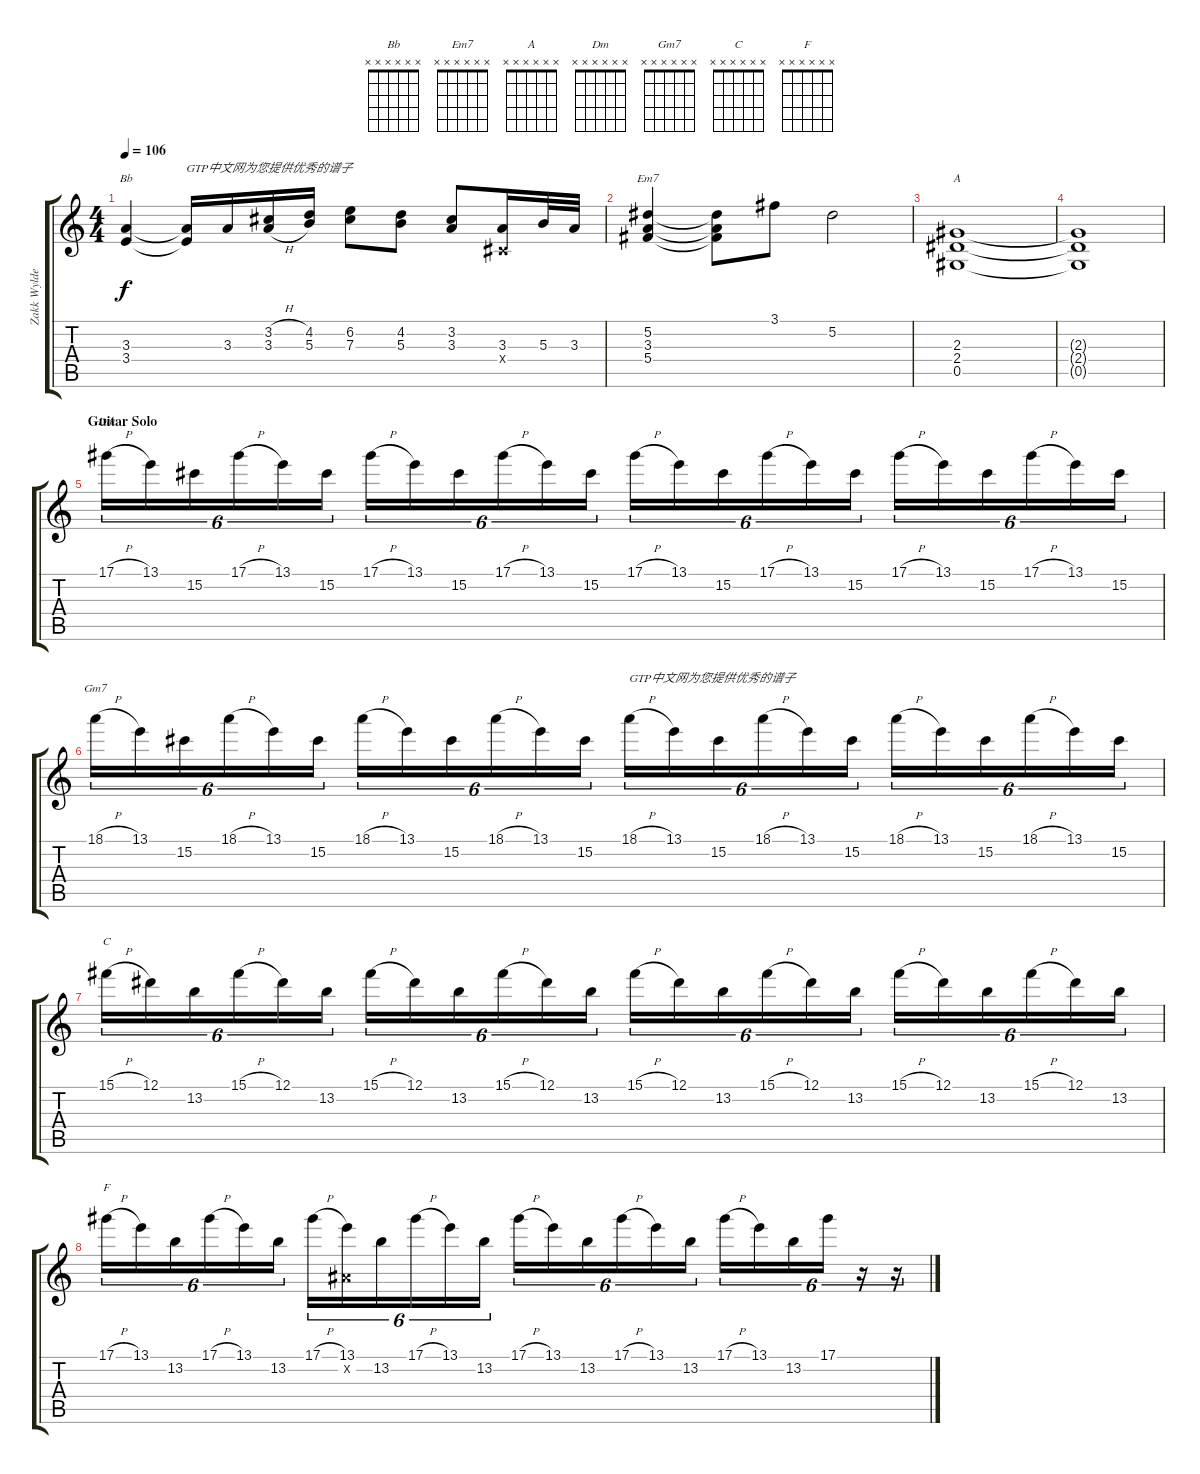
\track ("Zakk Wylde" "Zakk Wylde") {instrument distortionguitar}
\staff {score tabs}
\tuning (Eb4 Bb3 Gb3 Db3 Ab2 Eb2) {hide}
\chord ("Bb" x x x x x x)
\chord ("Em7" x x x x x x)
\chord ("A" x x x x x x)
\chord ("Dm" x x x x x x)
\chord ("Gm7" x x x x x x)
\chord ("C" x x x x x x)
\chord ("F" x x x x x x)
\ts (4 4)
\tempo 106
\clef g2
\ks c
(3.3 3.4).4{ch "Bb" dy f} (3.3{t} 3.4{t}).16{txt "GTP中文网为您提供优秀的谱子"} 3.3.16 (3.2{h} 3.3{h}).16 (4.2 5.3).16 (6.2 7.3).8 (4.2 5.3).8 (3.2 3.3).8 (3.3 0.4{x}).16 5.3.32 3.3.32 |
(5.2 3.3 5.4).4{ch "Em7"} (5.2{t} 3.3{t} 5.4{t}).8 3.1.8 5.2.2 |
(2.3 2.4 0.5).1{ch "A"} |
(2.3{t} 2.4{t} 0.5{t}).1 |
\section ("" "Guitar Solo")
17.1{h}.16{tu (6 4) ch "Dm"} 13.1.16{tu (6 4)} 15.2.16{tu (6 4)} 17.1{h}.16{tu (6 4)} 13.1.16{tu (6 4)} 15.2.16{tu (6 4)} 17.1{h}.16{tu (6 4)} 13.1.16{tu (6 4)} 15.2.16{tu (6 4)} 17.1{h}.16{tu (6 4)} 13.1.16{tu (6 4)} 15.2.16{tu (6 4)} 17.1{h}.16{tu (6 4)} 13.1.16{tu (6 4)} 15.2.16{tu (6 4)} 17.1{h}.16{tu (6 4)} 13.1.16{tu (6 4)} 15.2.16{tu (6 4)} 17.1{h}.16{tu (6 4)} 13.1.16{tu (6 4)} 15.2.16{tu (6 4)} 17.1{h}.16{tu (6 4)} 13.1.16{tu (6 4)} 15.2.16{tu (6 4)} |
18.1{h}.16{tu (6 4) ch "Gm7"} 13.1.16{tu (6 4)} 15.2.16{tu (6 4)} 18.1{h}.16{tu (6 4)} 13.1.16{tu (6 4)} 15.2.16{tu (6 4)} 18.1{h}.16{tu (6 4)} 13.1.16{tu (6 4)} 15.2.16{tu (6 4)} 18.1{h}.16{tu (6 4)} 13.1.16{tu (6 4)} 15.2.16{tu (6 4)} 18.1{h}.16{tu (6 4) txt "GTP中文网为您提供优秀的谱子"} 13.1.16{tu (6 4)} 15.2.16{tu (6 4)} 18.1{h}.16{tu (6 4)} 13.1.16{tu (6 4)} 15.2.16{tu (6 4)} 18.1{h}.16{tu (6 4)} 13.1.16{tu (6 4)} 15.2.16{tu (6 4)} 18.1{h}.16{tu (6 4)} 13.1.16{tu (6 4)} 15.2.16{tu (6 4)} |
15.1{h}.16{tu (6 4) ch "C"} 12.1.16{tu (6 4)} 13.2.16{tu (6 4)} 15.1{h}.16{tu (6 4)} 12.1.16{tu (6 4)} 13.2.16{tu (6 4)} 15.1{h}.16{tu (6 4)} 12.1.16{tu (6 4)} 13.2.16{tu (6 4)} 15.1{h}.16{tu (6 4)} 12.1.16{tu (6 4)} 13.2.16{tu (6 4)} 15.1{h}.16{tu (6 4)} 12.1.16{tu (6 4)} 13.2.16{tu (6 4)} 15.1{h}.16{tu (6 4)} 12.1.16{tu (6 4)} 13.2.16{tu (6 4)} 15.1{h}.16{tu (6 4)} 12.1.16{tu (6 4)} 13.2.16{tu (6 4)} 15.1{h}.16{tu (6 4)} 12.1.16{tu (6 4)} 13.2.16{tu (6 4)} |
17.1{h}.16{tu (6 4) ch "F"} 13.1.16{tu (6 4)} 13.2.16{tu (6 4)} 17.1{h}.16{tu (6 4)} 13.1.16{tu (6 4)} 13.2.16{tu (6 4)} 17.1{h}.16{tu (6 4)} (13.1 0.2{x}).16{tu (6 4)} 13.2.16{tu (6 4)} 17.1{h}.16{tu (6 4)} 13.1.16{tu (6 4)} 13.2.16{tu (6 4)} 17.1{h}.16{tu (6 4)} 13.1.16{tu (6 4)} 13.2.16{tu (6 4)} 17.1{h}.16{tu (6 4)} 13.1.16{tu (6 4)} 13.2.16{tu (6 4)} 17.1{h}.16{tu (6 4)} 13.1.16{tu (6 4)} 13.2.16{tu (6 4)} 17.1.16{tu (6 4)} r.16{tu (6 4)} r.16{tu (6 4)}
